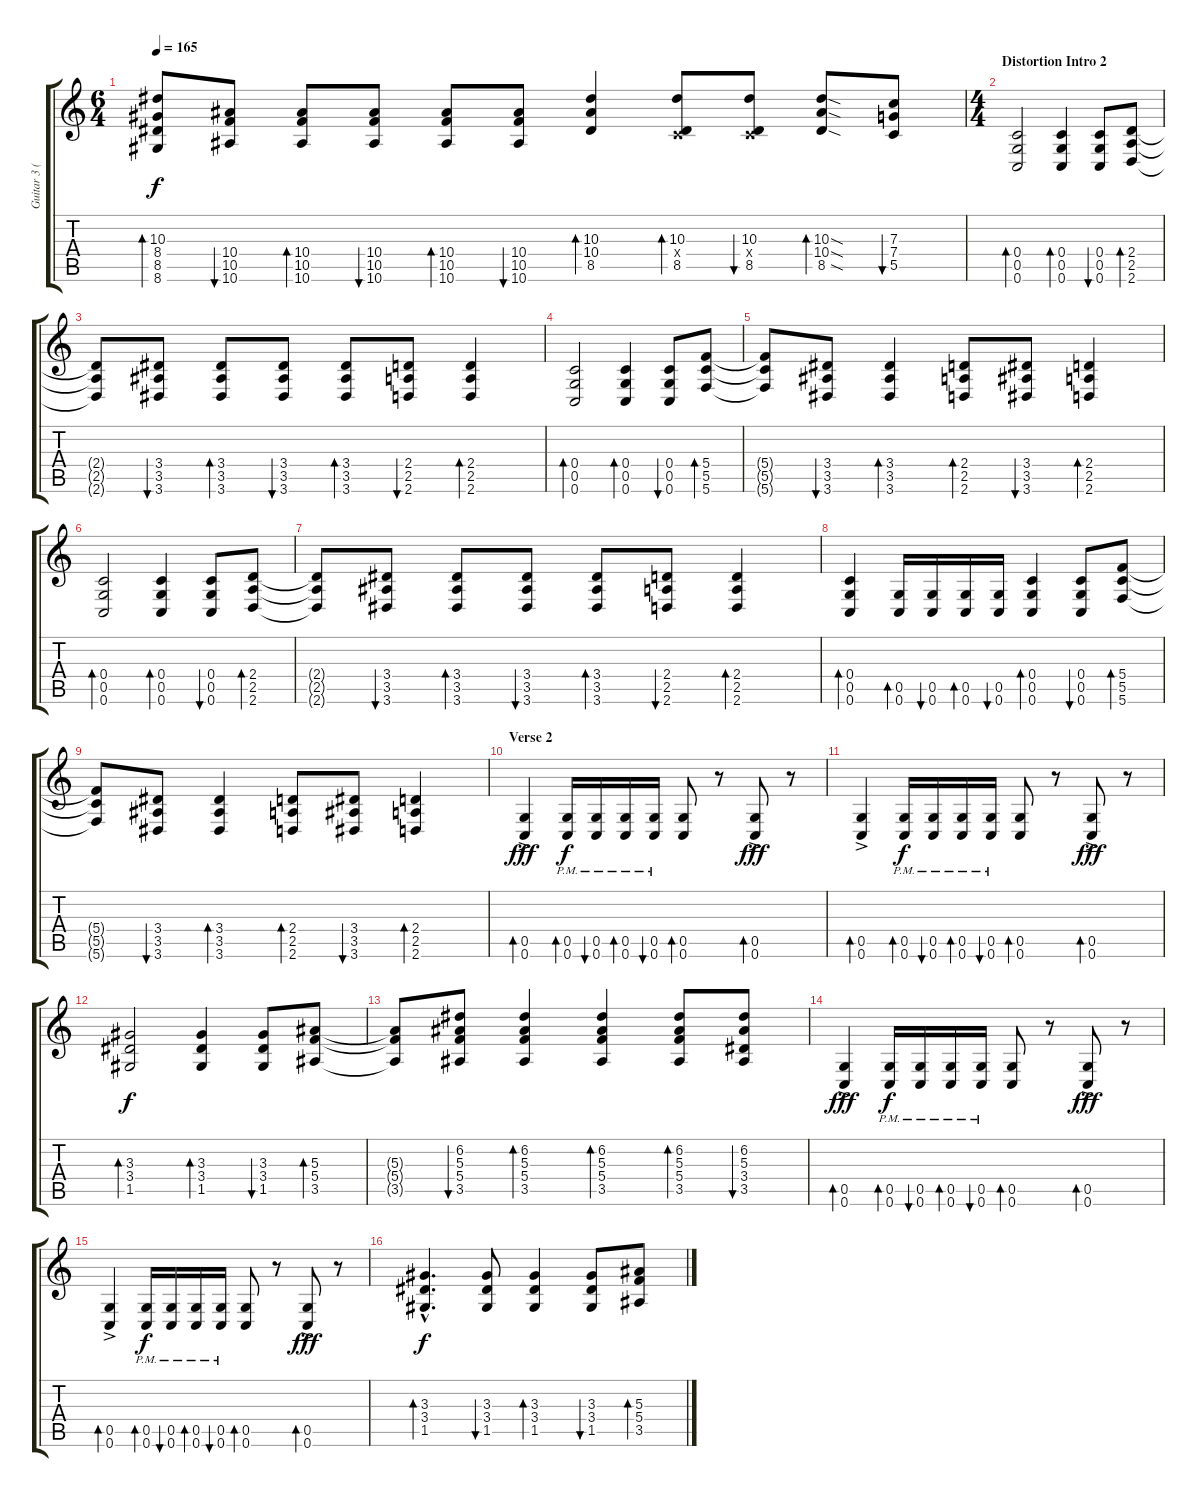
\track ("Guitar 3 (distortion)" "Guitar 3 (") {instrument distortionguitar}
\staff {score tabs}
\tuning (D4 A3 F3 C3 G2 C2) {hide}
\ts (6 4)
\tempo 165
\clef g2
\ks c
(10.3 8.4 8.5 8.6).8{bd 60 dy f} (10.4 10.5 10.6).8{bu 60} (10.4 10.5 10.6).8{bd 60} (10.4 10.5 10.6).8{bu 60} (10.4 10.5 10.6).8{bd 60} (10.4 10.5 10.6).8{bu 60} (10.3 10.4 8.5).4{bd 60} (10.3 0.4{x} 8.5).8{bd 60} (10.3 0.4{x} 8.5).8{bu 60} (10.3{sod} 10.4{sod} 8.5{sod}).8{bd 60} (7.3 7.4 5.5).8{bu 60} |
\ts (4 4)
\section ("" "Distortion Intro 2")
(0.4 0.5 0.6).2{bd 60} (0.4 0.5 0.6).4{bd 60} (0.4 0.5 0.6).8{bu 60} (2.4 2.5 2.6).8{bd 60} |
(2.4{t} 2.5{t} 2.6{t}).8 (3.4 3.5 3.6).8{bu 60} (3.4 3.5 3.6).8{bd 60} (3.4 3.5 3.6).8{bu 60} (3.4 3.5 3.6).8{bd 60} (2.4 2.5 2.6).8{bu 60} (2.4 2.5 2.6).4{bd 60} |
(0.4 0.5 0.6).2{bd 60} (0.4 0.5 0.6).4{bd 60} (0.4 0.5 0.6).8{bu 60} (5.4 5.5 5.6).8{bd 60} |
(5.4{t} 5.5{t} 5.6{t}).8 (3.4 3.5 3.6).8{bu 60} (3.4 3.5 3.6).4{bd 60} (2.4 2.5 2.6).8{bd 60} (3.4 3.5 3.6).8{bu 60} (2.4 2.5 2.6).4{bd 60} |
(0.4 0.5 0.6).2{bd 60} (0.4 0.5 0.6).4{bd 60} (0.4 0.5 0.6).8{bu 60} (2.4 2.5 2.6).8{bd 60} |
(2.4{t} 2.5{t} 2.6{t}).8 (3.4 3.5 3.6).8{bu 60} (3.4 3.5 3.6).8{bd 60} (3.4 3.5 3.6).8{bu 60} (3.4 3.5 3.6).8{bd 60} (2.4 2.5 2.6).8{bu 60} (2.4 2.5 2.6).4{bd 60} |
(0.4 0.5 0.6).4{bd 60} (0.5 0.6).16{bd 60} (0.5 0.6).16{bu 60} (0.5 0.6).16{bd 60} (0.5 0.6).16{bu 60} (0.4 0.5 0.6).4{bd 60} (0.4 0.5 0.6).8{bu 60} (5.4 5.5 5.6).8{bd 60} |
(5.4{t} 5.5{t} 5.6{t}).8 (3.4 3.5 3.6).8{bu 60} (3.4 3.5 3.6).4{bd 60} (2.4 2.5 2.6).8{bd 60} (3.4 3.5 3.6).8{bu 60} (2.4 2.5 2.6).4{bd 60} |
\section ("" "Verse 2")
(0.5 0.6{ac}).4{bd 60 dy fff} (0.5{pm} 0.6{pm}).16{bd 60 dy f} (0.5{pm} 0.6{pm}).16{bu 60} (0.5{pm} 0.6{pm}).16{bd 60} (0.5{pm} 0.6{pm}).16{bu 60} (0.5 0.6).8{bd 60} r.8 (0.5 0.6{ac}).8{bd 60 dy fff} r.8 |
(0.5 0.6{ac}).4{bd 60} (0.5{pm} 0.6{pm}).16{bd 60 dy f} (0.5{pm} 0.6{pm}).16{bu 60} (0.5{pm} 0.6{pm}).16{bd 60} (0.5{pm} 0.6{pm}).16{bu 60} (0.5 0.6).8{bd 60} r.8 (0.5 0.6{ac}).8{bd 60 dy fff} r.8 |
(3.3 3.4 1.5).2{bd 60 dy f} (3.3 3.4 1.5).4{bd 60} (3.3 3.4 1.5).8{bu 60} (5.3 5.4 3.5).8{bd 60} |
(5.3{t} 5.4{t} 3.5{t}).8 (6.2 5.3 5.4 3.5).8{bu 60} (6.2 5.3 5.4 3.5).4{bd 60} (6.2 5.3 5.4 3.5).4{bd 60} (6.2 5.3 5.4 3.5).8{bd 60} (6.2 5.3 3.4 3.5).8{bu 60} |
(0.5 0.6{ac}).4{bd 60 dy fff} (0.5{pm} 0.6{pm}).16{bd 60 dy f} (0.5{pm} 0.6{pm}).16{bu 60} (0.5{pm} 0.6{pm}).16{bd 60} (0.5{pm} 0.6{pm}).16{bu 60} (0.5 0.6).8{bd 60} r.8 (0.5 0.6{ac}).8{bd 60 dy fff} r.8 |
(0.5 0.6{ac}).4{bd 60} (0.5{pm} 0.6{pm}).16{bd 60 dy f} (0.5{pm} 0.6{pm}).16{bu 60} (0.5{pm} 0.6{pm}).16{bd 60} (0.5{pm} 0.6{pm}).16{bu 60} (0.5 0.6).8{bd 60} r.8 (0.5 0.6{ac}).8{bd 60 dy fff} r.8 |
(3.3{hac} 3.4{hac} 1.5{hac}).4{d bd 60 dy f} (3.3 3.4 1.5).8{bu 60} (3.3 3.4 1.5).4{bd 60} (3.3 3.4 1.5).8{bu 60} (5.3 5.4 3.5).8{bd 60}
